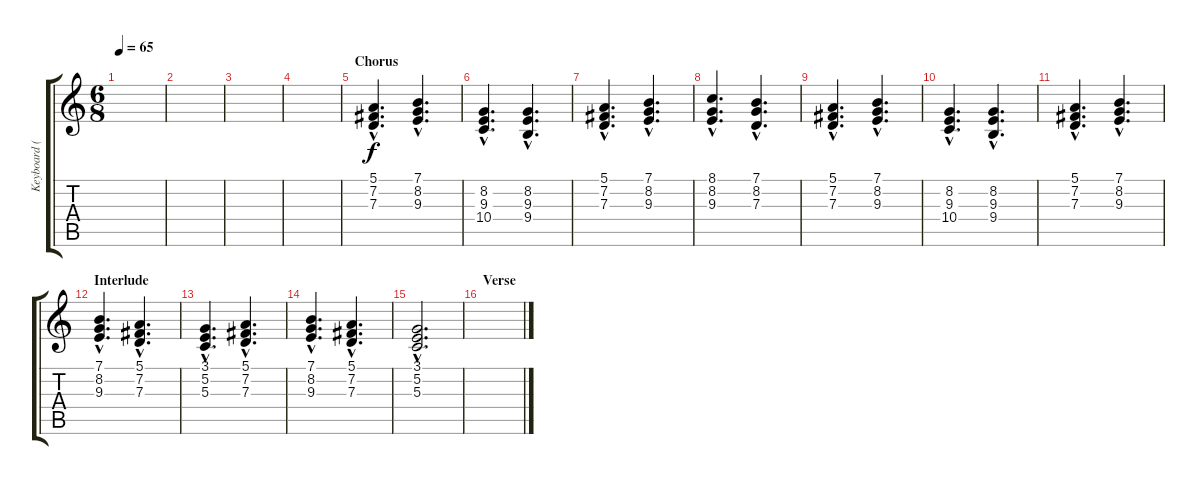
\track ("Keyboard (Mark Kelly)" "Keyboard (") {instrument synthstrings1}
\staff {score tabs}
\tuning (E4 B3 G3 D3 A2 E2) {hide}
\ts (6 8)
\tempo 65
\clef g2
\ks c
|
|
|
|
\section ("" "Chorus")
(5.1{hac} 7.2{hac} 7.3{hac}).4{d} (7.1{hac} 8.2{hac} 9.3{hac}).4{d} |
(8.2{hac} 9.3{hac} 10.4{hac}).4{d} (8.2{hac} 9.3{hac} 9.4{hac}).4{d} |
(5.1{hac} 7.2{hac} 7.3{hac}).4{d} (7.1{hac} 8.2{hac} 9.3{hac}).4{d} |
(8.1{hac} 8.2{hac} 9.3{hac}).4{d} (7.1{hac} 8.2{hac} 7.3{hac}).4{d} |
(5.1{hac} 7.2{hac} 7.3{hac}).4{d} (7.1{hac} 8.2{hac} 9.3{hac}).4{d} |
(8.2{hac} 9.3{hac} 10.4{hac}).4{d} (8.2{hac} 9.3{hac} 9.4{hac}).4{d} |
(5.1{hac} 7.2{hac} 7.3{hac}).4{d} (7.1{hac} 8.2{hac} 9.3{hac}).4{d} |
\section ("" "Interlude")
(7.1{hac} 8.2{hac} 9.3{hac}).4{d} (5.1{hac} 7.2{hac} 7.3{hac}).4{d} |
(3.1{hac} 5.2{hac} 5.3{hac}).4{d} (5.1{hac} 7.2{hac} 7.3{hac}).4{d} |
(7.1{hac} 8.2{hac} 9.3{hac}).4{d} (5.1{hac} 7.2{hac} 7.3{hac}).4{d} |
(3.1{hac} 5.2{hac} 5.3{hac}).2{d} |
\section ("" "Verse")
